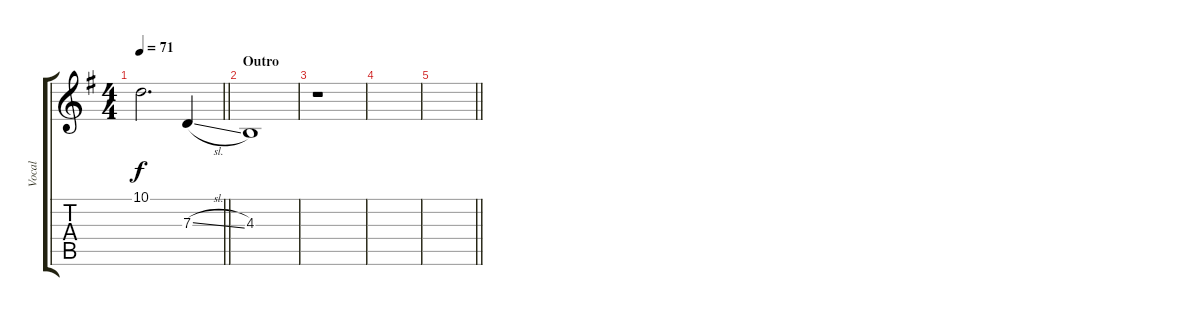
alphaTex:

\track ("Vocal" "Vocal") {instrument choiraahs}
\staff {score tabs}
\tuning (E4 B3 G3 D3 A2 E2) {hide}
\ts (4 4)
\tempo 71
\clef g2
\barLineRight lightlight
\ks eminor
10.1{t}.2{d dy f} 7.3{sl}.4{volume 0} |
\section ("" "Outro")
4.3.1 |
r.1 |
|
\barLineRight lightlight
